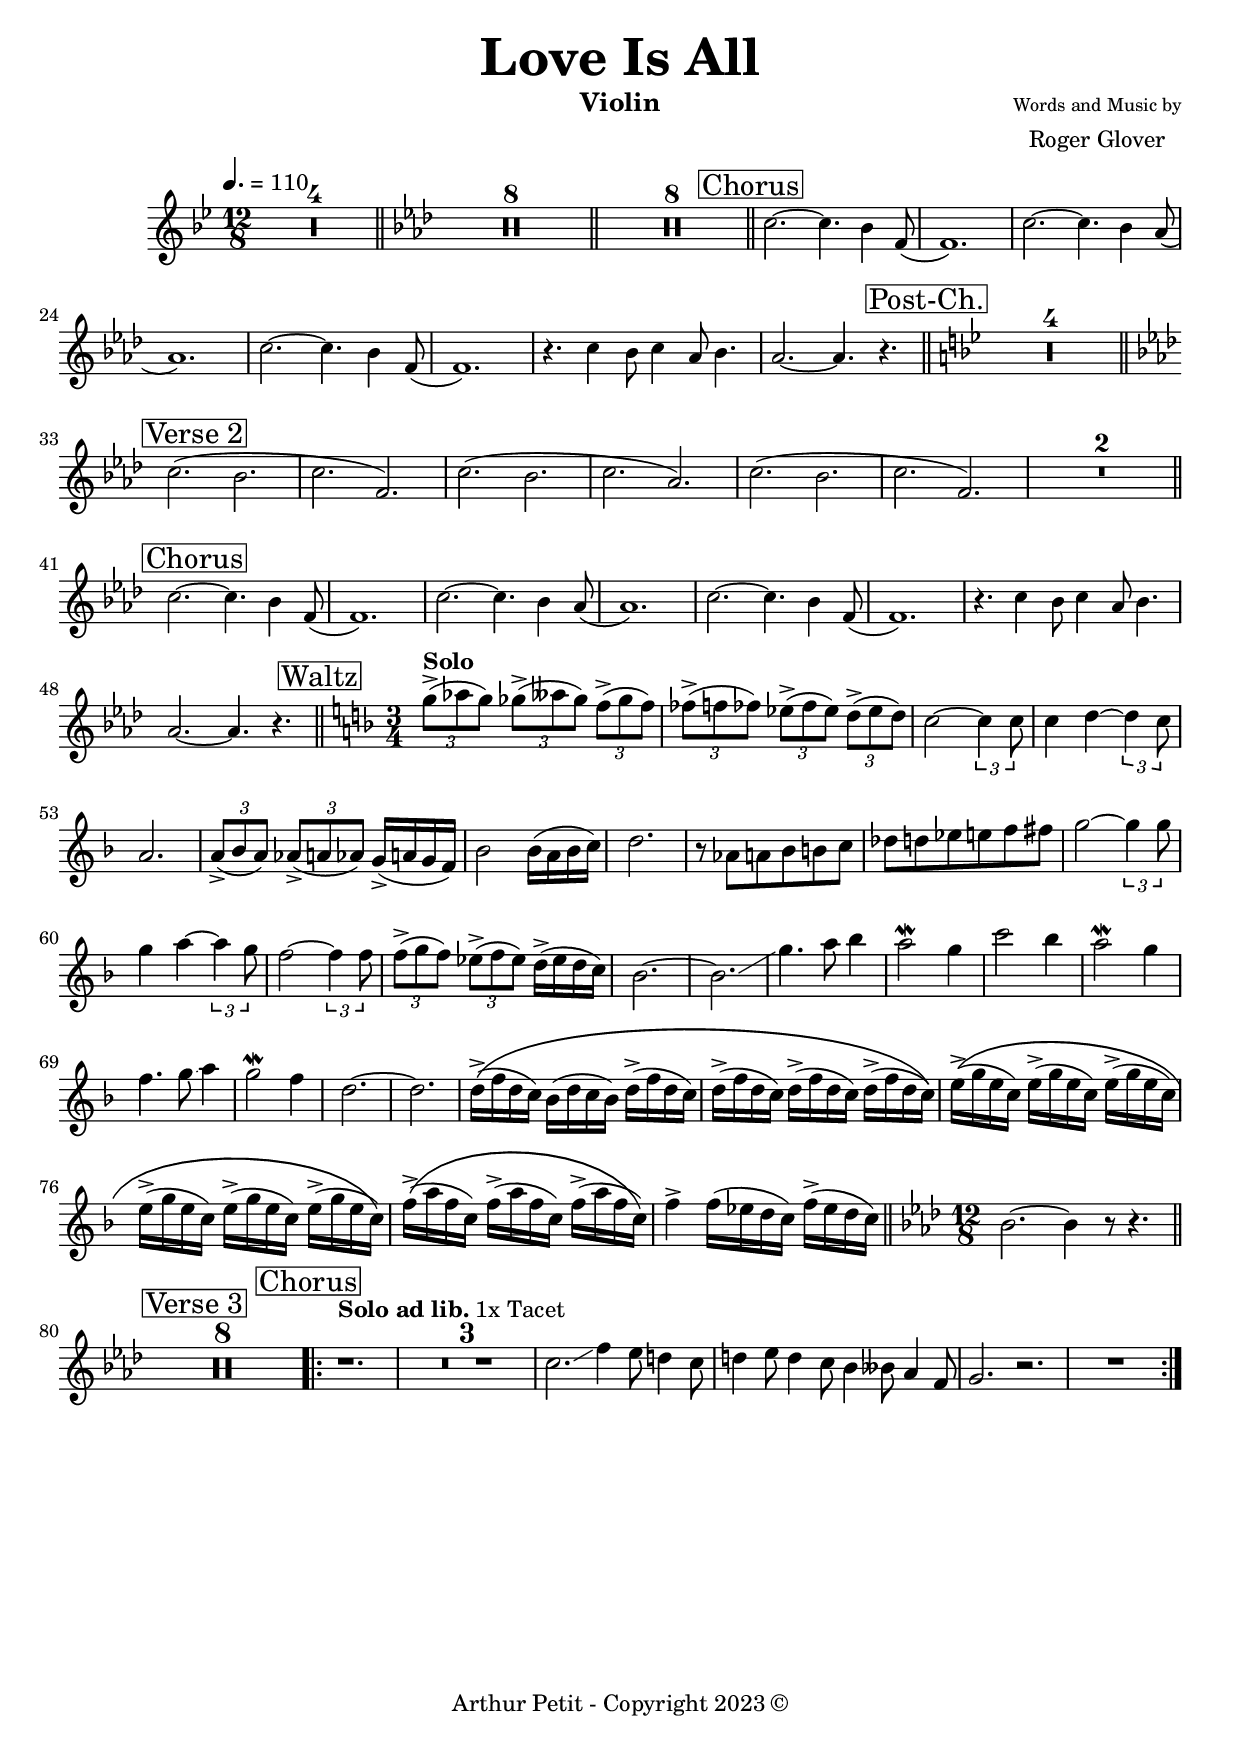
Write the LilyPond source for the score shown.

\version "2.20.0"

global = {
  \time 12/8
  %\key c \major
  \tempo 4. =110
  \compressFullBarRests % compress rest bars
}

% ***** Violin *****
vln_interlude = \relative c'' {
  \key d \major
  R1. * 4 \bar "||"
  \key c \major
}

vln_chorus = \relative c'' {
  \mark \markup \center-column { \box Chorus }
  e2.^~ e4. d4 a8( | a1.) | e'2.~ e4. d4 c8( | c1.) |
  e2.~ e4. d4 a8( | a1.) | r4. e'4 d8 e4 c8 d4. | c2.~ c4. r 
}

vln_verse_i = \relative c'' {
  \mark \markup \center-column { \box "Verse 2" }
  e2.( d | e a,) | e'2.( d | e c) |
  e2.( d | e a,) | R1. * 2 \bar "||"
  % ^\segno
}

vln_verse_ii = \relative c'' {
  \mark \markup \center-column { \box "Verse 3" }
  | R1. * 8
  % ^\segno
}

vln_waltz = \relative c'' {
  \time 3/4 
  \key a \major
  \mark \markup \center-column { \box "Waltz" }
  \tuplet 3/2 { b'8->^\markup \bold "Solo"( c b ) } \tuplet 3/2 { bes->( ces bes) } \tuplet 3/2 { a->( bes a) } |
  \tuplet 3/2 { aes8->( a aes ) } \tuplet 3/2 { g->( aes g) } \tuplet 3/2 { fis->( g fis) } |
  e2 ~ \tuplet 3/2 { e4 e8 } |
  e4 fis4~ \tuplet 3/2 { fis4 e8 } |
  cis2. |
  \tuplet 3/2 { cis8->( d cis ) } \tuplet 3/2 { c->( cis c) } { b16->( cis b a) } |
  d2 d16( cis d e) |
  fis2. |
  r8 c cis d dis e | f fis g gis a ais |
  b2 ~ \tuplet 3/2 { b4 b8 } |
  b4 cis4~ \tuplet 3/2 { cis4 b8 } |
  a2 ~ \tuplet 3/2 { a4 a8 } |
  \tuplet 3/2 { a8->( b a ) } \tuplet 3/2 { g->( a g) } { fis16->( g fis e) } |
  d2.~ | d2.\glissando |
  b'4. cis8 d4 | cis2\mordent b4 |
  e2 d4 | cis2\mordent b4 |
  a4. b8\glissando cis4 | b2\mordent a4 | 
  fis2.~ | fis |
  fis16->\( ( a fis e) d( fis e d) fis->( a fis e) |
  fis->( a fis e) fis->( a fis e) fis->( a fis e) \) |
  gis->\( ( b gis e) gis->( b gis e) gis->( b gis e) |
  gis->( b gis e) gis->( b gis e) gis->( b gis e) \)
  a->\( ( cis a e) a->( cis a e) a->( cis a e) \)
  a4-> a16( g fis e) a->( g fis e) |  
  
  \bar "||"
  \key c \major
  \time 12/8 d2.~ d4 r8 r4. \bar "||"
}

vln_last_chorus = \relative c'' {
  \mark \markup \center-column { \box Chorus }
  r1.^\markup {\bold "Solo ad lib." "1x Tacet" } | R1.* 3 | 
  e2.\glissando a4 g8 fis4 e8 | fis4 g8 fis4 e8 d4 des8 c4 a8 |
  b2. r2. | R1. |
}



vln = \relative c'' {
  \global
  \small
  % Intro
  \vln_interlude 
  % Verse 1 et 2
  R1. * 8  \bar "||" R1. * 8 \bar "||" 
  % Chorus
  \vln_chorus \bar "||"
  % Post chorus
  \mark \markup \center-column { \box "Post-Ch." }
  \vln_interlude
  % Verse 3
  \vln_verse_i
  % Chorus
  \vln_chorus \bar "||"
  \normalsize
  \vln_waltz
  % Verse 4
  \vln_verse_ii
  % Chorus
  \repeat "volta" 2 {
  \vln_last_chorus
  }  
}

\book{
  \bookOutputSuffix "Violin"
  \header {
      title = \markup { \fontsize #3 \bold "Love Is All"}
      composer = \markup {
        \column{
          \line{\center-align \fontsize #-2 {"Words and Music by"} }
          \line{\center-align \fontsize #0 "Roger Glover"}
        }
      }
      subtitle = ""
      instrument = "Violin"
      % opus = "Op. 9"
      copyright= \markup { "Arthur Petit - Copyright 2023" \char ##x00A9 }
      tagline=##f
    }
  \score {
    <<
      \chords {
        %\accords                
      }
      \new StaffGroup <<
        \new Staff \relative c' {
          \set Staff.instrument="violin"
          \transpose c aes, {\vln}
        }
      >>
      
      
    >>    
    \midi{ \tempo 4 = 100  } 
    \layout {} 
  }
}